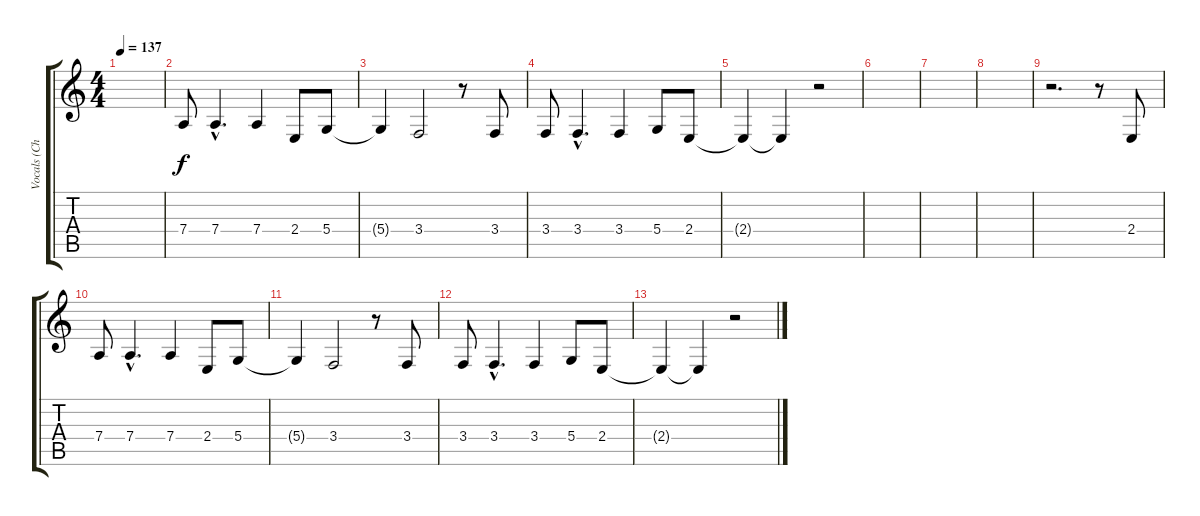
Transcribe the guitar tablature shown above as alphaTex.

\track ("Vocals (Chris)" "Vocals (Ch") {instrument cello}
\staff {score tabs}
\tuning (E4 B3 G3 D3 A2 E2) {hide}
\ts (4 4)
\tempo 137
\clef g2
\ks c
|
7.4.8 7.4{hac}.4{d} 7.4.4 2.4.8 5.4.8 |
5.4{t}.4 3.4.2 r.8 3.4.8 |
3.4.8 3.4{hac}.4{d} 3.4.4 5.4.8 2.4.8 |
2.4{t}.4 2.4{t}.4 r.2 |
|
|
|
r.2{d} r.8 2.4.8 |
7.4.8 7.4{hac}.4{d} 7.4.4 2.4.8 5.4.8 |
5.4{t}.4 3.4.2 r.8 3.4.8 |
3.4.8 3.4{hac}.4{d} 3.4.4 5.4.8 2.4.8 |
2.4{t}.4 2.4{t}.4 r.2
